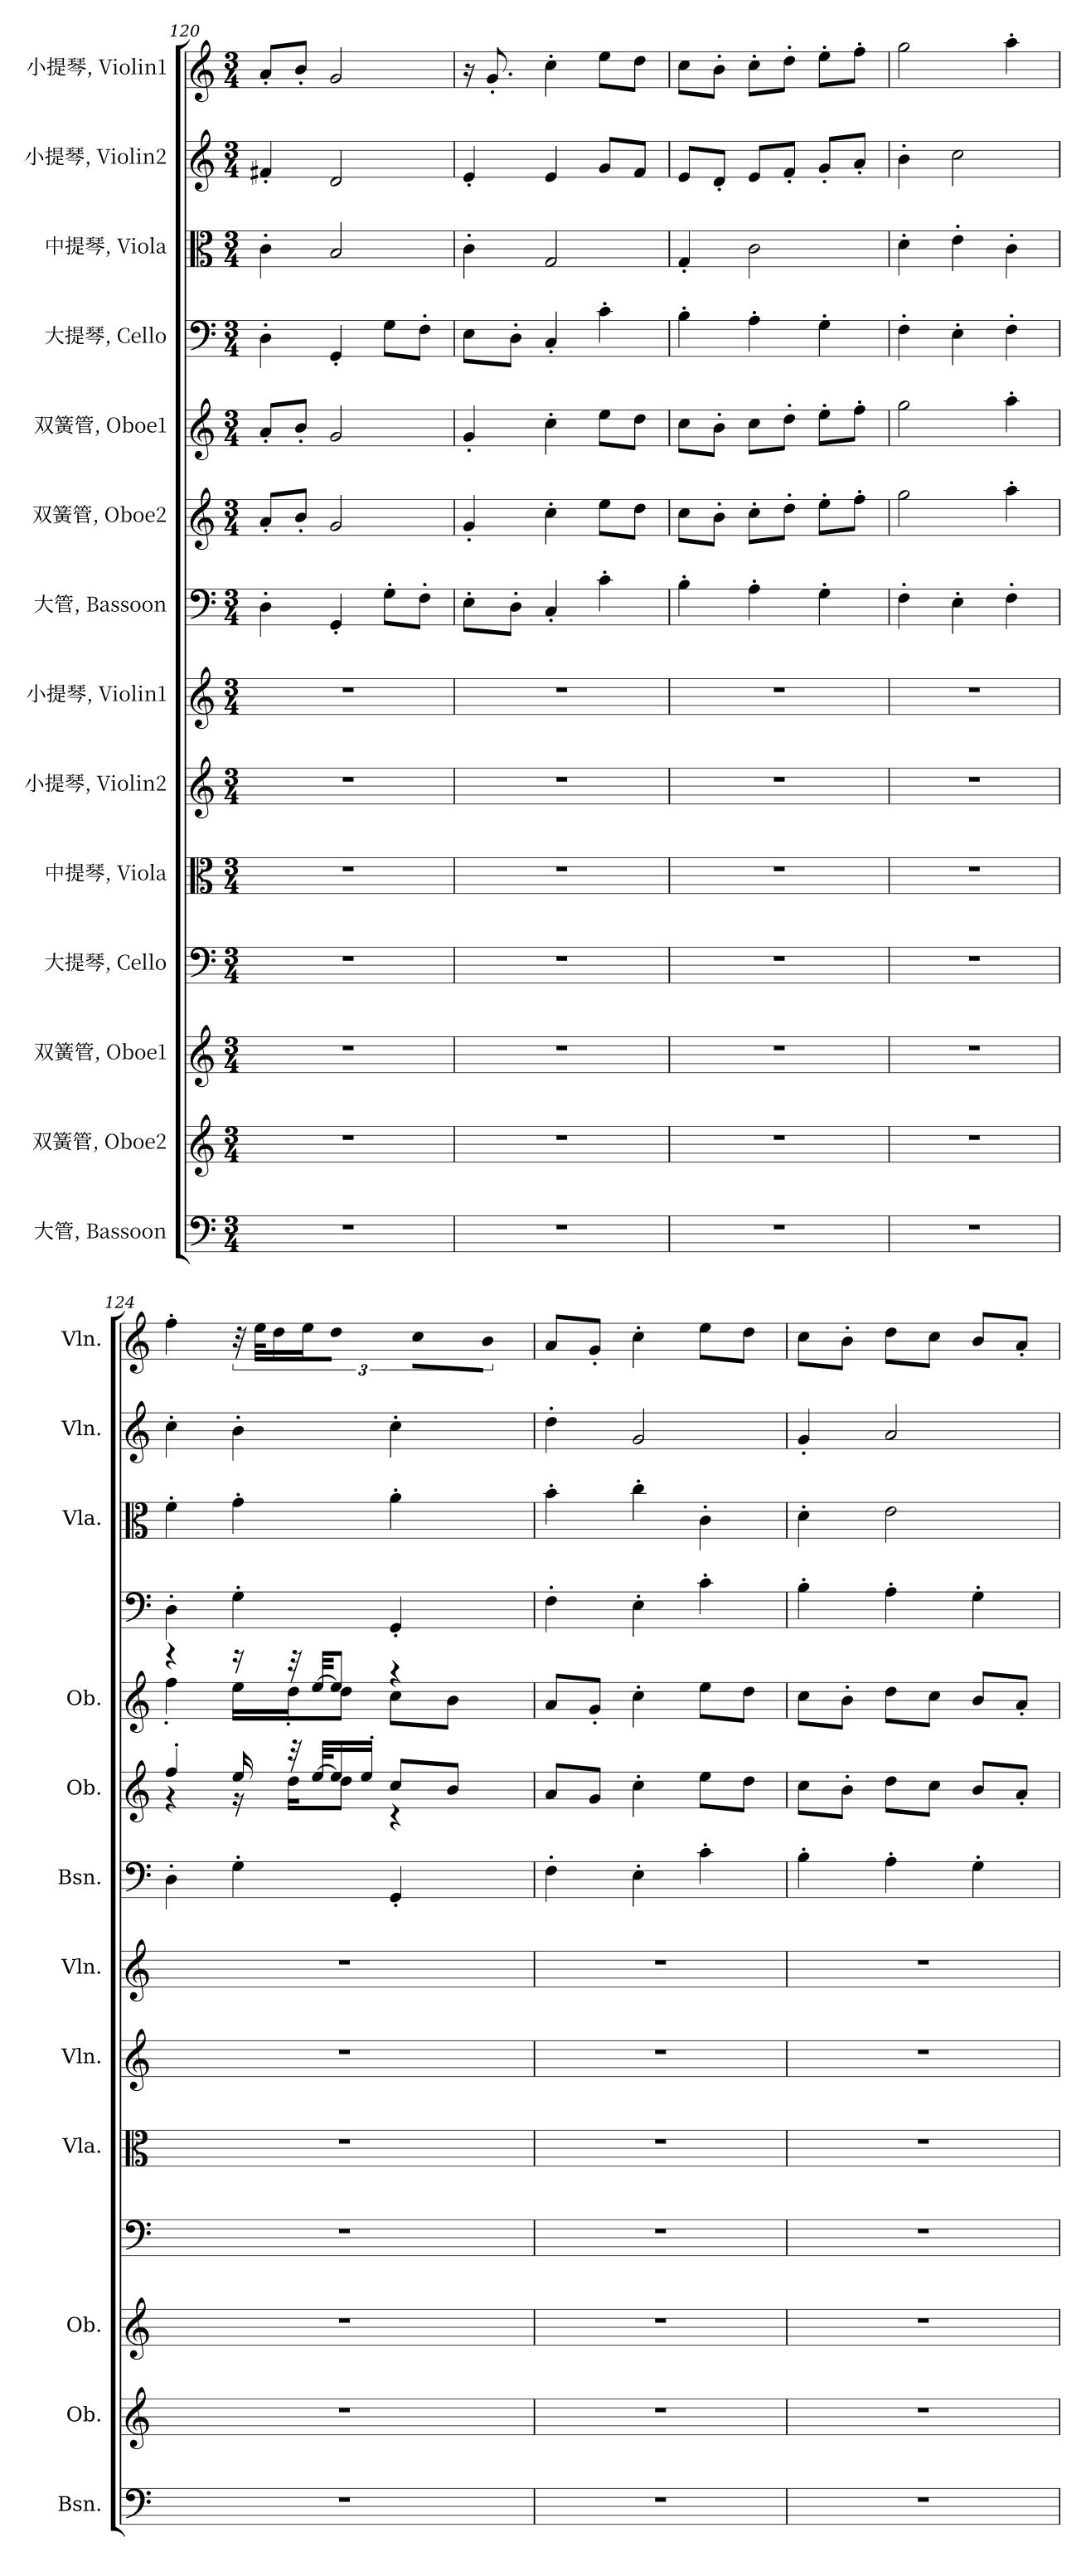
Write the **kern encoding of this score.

**kern	**kern	**kern	**kern	**kern	**kern	**kern	**kern	**kern	**kern	**kern	**kern	**kern	**kern
*part14	*part13	*part12	*part11	*part10	*part9	*part8	*part7	*part6	*part5	*part4	*part3	*part2	*part1
*staff14	*staff13	*staff12	*staff11	*staff10	*staff9	*staff8	*staff7	*staff6	*staff5	*staff4	*staff3	*staff2	*staff1
*I"大管, Bassoon	*I"双簧管, Oboe2	*I"双簧管, Oboe1	*I"大提琴, Cello	*I"中提琴, Viola	*I"小提琴, Violin2	*I"小提琴, Violin1	*I"大管, Bassoon	*I"双簧管, Oboe2	*I"双簧管, Oboe1	*I"大提琴, Cello	*I"中提琴, Viola	*I"小提琴, Violin2	*I"小提琴, Violin1
*I'Bsn.	*I'Ob.	*I'Ob.	*	*I'Vla.	*I'Vln.	*I'Vln.	*I'Bsn.	*I'Ob.	*I'Ob.	*	*I'Vla.	*I'Vln.	*I'Vln.
*clefF4	*clefG2	*clefG2	*clefF4	*clefC3	*clefG2	*clefG2	*clefF4	*clefG2	*clefG2	*clefF4	*clefC3	*clefG2	*clefG2
*k[]	*k[]	*k[]	*k[]	*k[]	*k[]	*k[]	*k[]	*k[]	*k[]	*k[]	*k[]	*k[]	*k[]
*M3/4	*M3/4	*M3/4	*M3/4	*M3/4	*M3/4	*M3/4	*M3/4	*M3/4	*M3/4	*M3/4	*M3/4	*M3/4	*M3/4
=120	=120	=120	=120	=120	=120	=120	=120	=120	=120	=120	=120	=120	=120
2.r	2.r	2.r	2.r	2.r	2.r	2.r	4D'\	8a'/L	8a'/L	4D'\	4c'\	4f#X'/	8a'/L
.	.	.	.	.	.	.	.	8b'/J	8b'/J	.	.	.	8b'/J
.	.	.	.	.	.	.	4GG'/	2g/	2g/	4GG'/	2B/	2d/	2g/
.	.	.	.	.	.	.	8G'\L	.	.	8G\L	.	.	.
.	.	.	.	.	.	.	8F'\J	.	.	8F'\J	.	.	.
!!LO:PB:g=z
=121	=121	=121	=121	=121	=121	=121	=121	=121	=121	=121	=121	=121	=121
2.r	2.r	2.r	2.r	2.r	2.r	2.r	8E'\L	4g'/	4g'/	8E\L	4c'\	4e'/	16r
.	.	.	.	.	.	.	.	.	.	.	.	.	8.g'/
.	.	.	.	.	.	.	8D'\J	.	.	8D'\J	.	.	.
.	.	.	.	.	.	.	4C'/	4cc'\	4cc'\	4C'/	2G/	4e/	4cc'\
.	.	.	.	.	.	.	4c'\	8ee\L	8ee\L	4c'\	.	8g/L	8ee\L
.	.	.	.	.	.	.	.	8dd\J	8dd\J	.	.	8f/J	8dd\J
=122	=122	=122	=122	=122	=122	=122	=122	=122	=122	=122	=122	=122	=122
2.r	2.r	2.r	2.r	2.r	2.r	2.r	4B'\	8cc\L	8cc\L	4B'\	4G'/	8e/L	8cc\L
.	.	.	.	.	.	.	.	8b'\J	8b'\J	.	.	8d'/J	8b'\J
.	.	.	.	.	.	.	4A'\	8cc'\L	8cc\L	4A'\	2c\	8e/L	8cc'\L
.	.	.	.	.	.	.	.	8dd'\J	8dd'\J	.	.	8f'/J	8dd'\J
.	.	.	.	.	.	.	4G'\	8ee'\L	8ee'\L	4G'\	.	8g'/L	8ee'\L
.	.	.	.	.	.	.	.	8ff'\J	8ff'\J	.	.	8a'/J	8ff'\J
=123	=123	=123	=123	=123	=123	=123	=123	=123	=123	=123	=123	=123	=123
2.r	2.r	2.r	2.r	2.r	2.r	2.r	4F'\	2gg\	2gg\	4F'\	4d'\	4b'\	2gg\
.	.	.	.	.	.	.	4E'\	.	.	4E'\	4e'\	2cc\	.
.	.	.	.	.	.	.	4F'\	4aa'\	4aa'\	4F'\	4c'\	.	4aa'\
=124	=124	=124	=124	=124	=124	=124	=124	=124	=124	=124	=124	=124	=124
*	*	*	*	*	*	*	*	*^	*^	*	*	*	*
2.r	2.r	2.r	2.r	2.r	2.r	2.r	4D'\	4ff'/	4r	4r	4ff'\	4D'\	4f'\	4cc'\	4ff'\
.	.	.	.	.	.	.	4G'\	16ee/	16r	16r	16ee\LL	4G'\	4g'\	4b'\	48r
.	.	.	.	.	.	.	.	.	.	.	.	.	.	.	48ee\KLL
.	.	.	.	.	.	.	.	.	.	.	.	.	.	.	24dd\
.	.	.	.	.	.	.	.	32r	16dd\KL	32r	16dd'\J	.	.	.	.
.	.	.	.	.	.	.	.	.	.	.	.	.	.	.	24ee\J
.	.	.	.	.	.	.	.	[32ee/KLL	.	[32ee/KKL	.	.	.	.	.
.	.	.	.	.	.	.	.	16ee/]	8dd\J	8ee/J]	8dd\J	.	.	.	8dd\J
.	.	.	.	.	.	.	.	16ee'/JJ	.	.	.	.	.	.	.
.	.	.	.	.	.	.	4GG'/	8cc/L	4r	4r	8cc\L	4GG'/	4a'\	4cc'\	8cc\L
.	.	.	.	.	.	.	.	8b/J	.	.	8b\J	.	.	.	8b\J
*	*	*	*	*	*	*	*	*v	*v	*	*	*	*	*	*
*	*	*	*	*	*	*	*	*	*v	*v	*	*	*	*
=125	=125	=125	=125	=125	=125	=125	=125	=125	=125	=125	=125	=125	=125
2.r	2.r	2.r	2.r	2.r	2.r	2.r	4F'\	8a/L	8a/L	4F'\	4b'\	4dd'\	8a/L
.	.	.	.	.	.	.	.	8g/J	8g'/J	.	.	.	8g'/J
.	.	.	.	.	.	.	4E'\	4cc'\	4cc'\	4E'\	4cc'\	2g/	4cc'\
.	.	.	.	.	.	.	4c'\	8ee\L	8ee\L	4c'\	4c'\	.	8ee\L
.	.	.	.	.	.	.	.	8dd\J	8dd\J	.	.	.	8dd\J
=126	=126	=126	=126	=126	=126	=126	=126	=126	=126	=126	=126	=126	=126
2.r	2.r	2.r	2.r	2.r	2.r	2.r	4B'\	8cc\L	8cc\L	4B'\	4d'\	4g'/	8cc\L
.	.	.	.	.	.	.	.	8b'\J	8b'\J	.	.	.	8b'\J
.	.	.	.	.	.	.	4A'\	8dd\L	8dd\L	4A'\	2e\	2a/	8dd\L
.	.	.	.	.	.	.	.	8cc\J	8cc\J	.	.	.	8cc\J
.	.	.	.	.	.	.	4G'\	8b/L	8b/L	4G'\	.	.	8b/L
.	.	.	.	.	.	.	.	8a'/J	8a'/J	.	.	.	8a'/J
=	=	=	=	=	=	=	=	=	=	=	=	=	=
*-	*-	*-	*-	*-	*-	*-	*-	*-	*-	*-	*-	*-	*-
